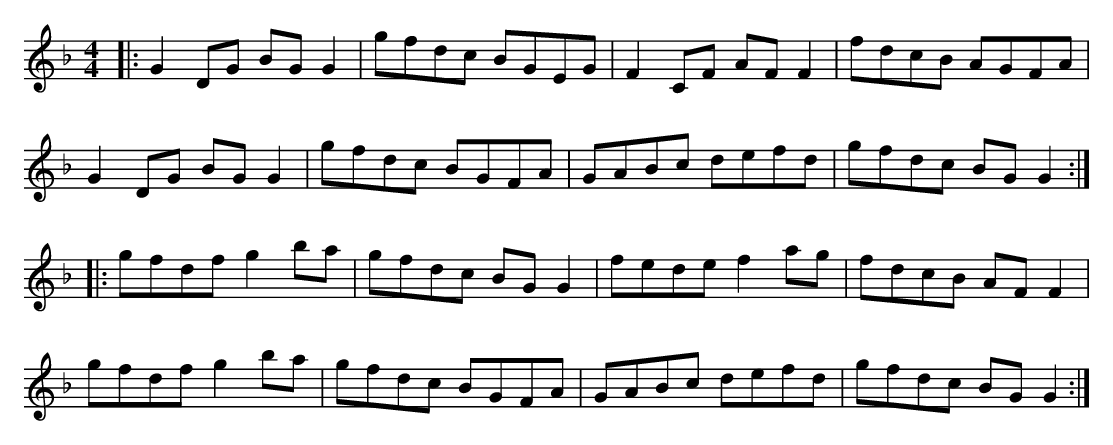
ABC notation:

X:1
M:4/4
K:Gdor
|: G2DG BGG2| gfdc BGEG| F2CF AFF2 | fdcB AGFA |
G2DG BGG2 | gfdc BGFA| GABc defd | gfdc BGG2 :|
|: gfdf g2ba | gfdc BGG2 | fede f2ag | fdcB AFF2|
gfdf g2ba | gfdc BGFA | GABc defd | gfdc BGG2 :|
